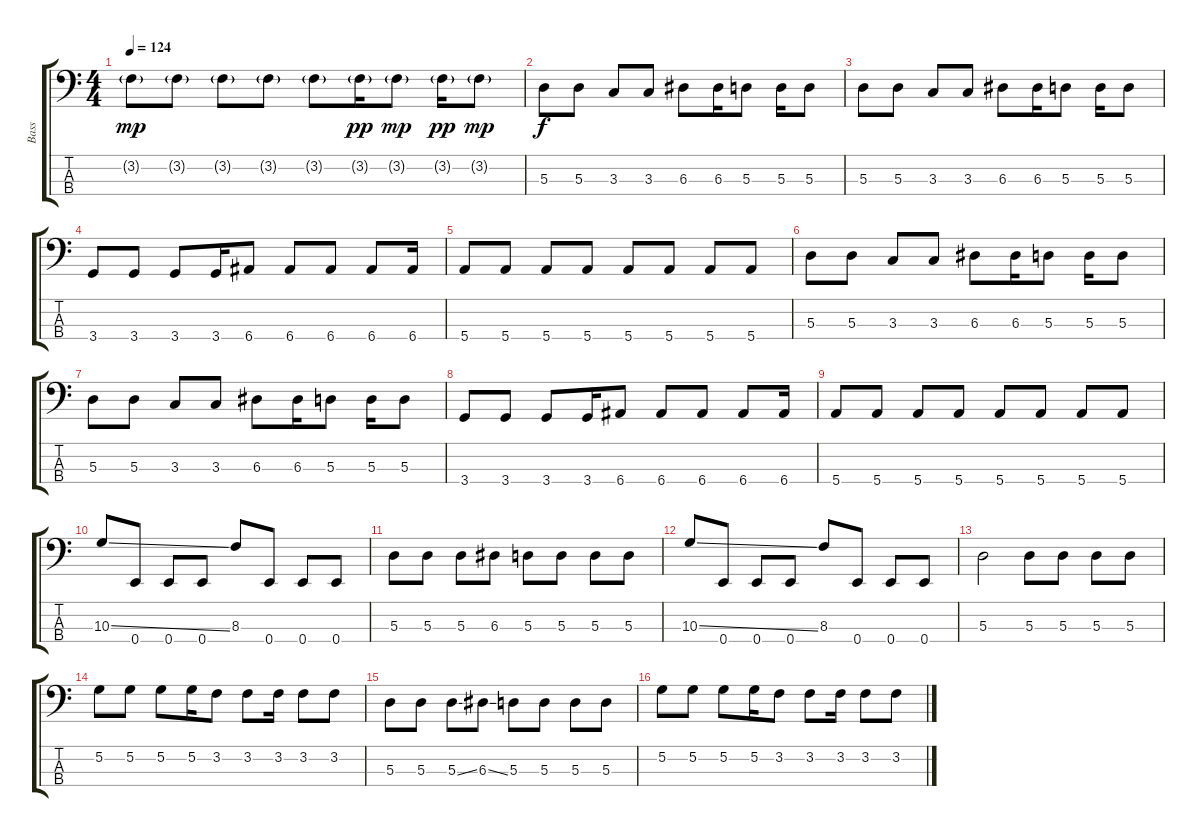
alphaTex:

\track ("Bass" "Bass") {instrument electricbasspick}
\staff {score tabs}
\tuning (G2 D2 A1 E1) {hide}
\ts (4 4)
\tempo 124
\clef f4
\ks c
3.2{g}.8{dy mp} 3.2{g}.8 3.2{g}.8 3.2{g}.8 3.2{g}.8 3.2{g}.16{dy pp} 3.2{g}.8{dy mp} 3.2{g}.16{dy pp} 3.2{g}.8{dy mp} |
5.3.8{dy f} 5.3.8 3.3.8 3.3.8 6.3.8 6.3.16 5.3.8 5.3.16 5.3.8 |
5.3.8 5.3.8 3.3.8 3.3.8 6.3.8 6.3.16 5.3.8 5.3.16 5.3.8 |
3.4.8 3.4.8 3.4.8 3.4.16 6.4.8 6.4.8 6.4.8 6.4.8 6.4.16 |
5.4.8 5.4.8 5.4.8 5.4.8 5.4.8 5.4.8 5.4.8 5.4.8 |
5.3.8 5.3.8 3.3.8 3.3.8 6.3.8 6.3.16 5.3.8 5.3.16 5.3.8 |
5.3.8 5.3.8 3.3.8 3.3.8 6.3.8 6.3.16 5.3.8 5.3.16 5.3.8 |
3.4.8 3.4.8 3.4.8 3.4.16 6.4.8 6.4.8 6.4.8 6.4.8 6.4.16 |
5.4.8 5.4.8 5.4.8 5.4.8 5.4.8 5.4.8 5.4.8 5.4.8 |
10.3{ss}.8 0.4.8 0.4.8 0.4.8 8.3.8 0.4.8 0.4.8 0.4.8 |
5.3.8 5.3.8 5.3.8 6.3.8 5.3.8 5.3.8 5.3.8 5.3.8 |
10.3{ss}.8 0.4.8 0.4.8 0.4.8 8.3.8 0.4.8 0.4.8 0.4.8 |
5.3.2 5.3.8 5.3.8 5.3.8 5.3.8 |
5.2.8 5.2.8 5.2.8 5.2.16 3.2.8 3.2.8 3.2.16 3.2.8 3.2.8 |
5.3.8 5.3.8 5.3{ss}.8 6.3{ss}.8 5.3.8 5.3.8 5.3.8 5.3.8 |
5.2.8 5.2.8 5.2.8 5.2.16 3.2.8 3.2.8 3.2.16 3.2.8 3.2.8
